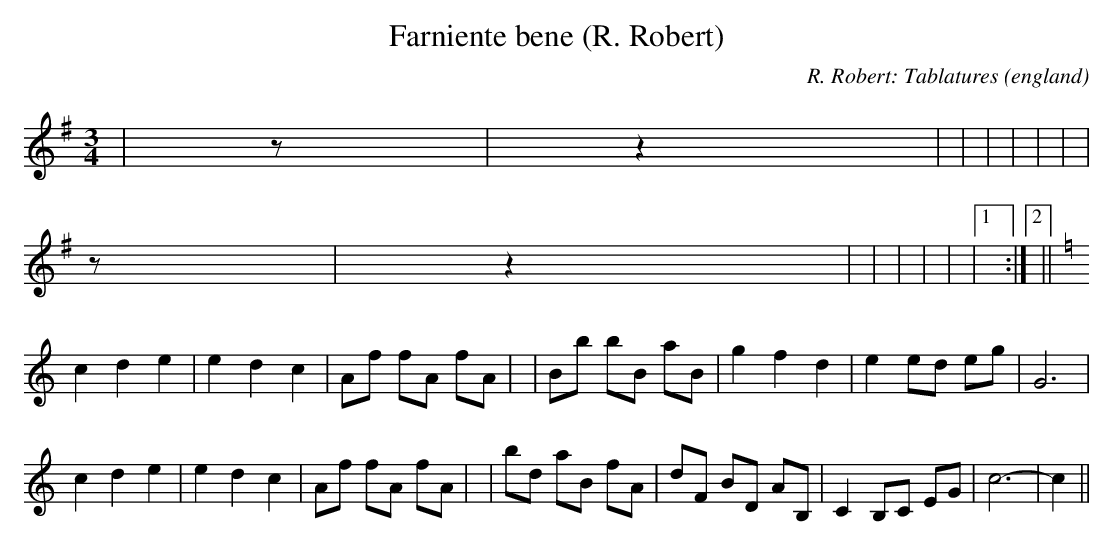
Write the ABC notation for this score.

X:1
T:Farniente bene (R. Robert)
O:england
C:R. Robert: Tablatures
M:3/4
L:1/8
K:G
+Bd++Bd+ +Bd++Bd+|+B2d2+z+ce+ +c2e2+|\
z2 +B2d2+ +c2e2+|+d6-f6-+|+d2f2++d2f2++d2f2+|\
+d2a2++d2f2++c2e2+|+B4d4++A2c2+|+G6-B6-+|\
+G2B2++Bd++Bd+ +Bd++Bd+|
+B2d2+z+ce+ +c2e2+|\
z2 +B2d2+ +c2e2+|+d6-f6-+|+d2f2++d2f2++d2f2+|\
+d2a2++d2f2++c2e2+|+B4d4++d2f2+|\
+d6-g6-+|1 +d2g2+:|2 +d6g6+||
K:C
c2d2e2|e2d2c2|Af fA fA|+A6f6+|Bb bB aB|g2f2d2|e2 ed eg|G6|
c2d2e2|e2d2c2|Af fA fA|+A6f6+|bd aB fA|dF BD AB,|C2 B,C EG|c6-|c2||
